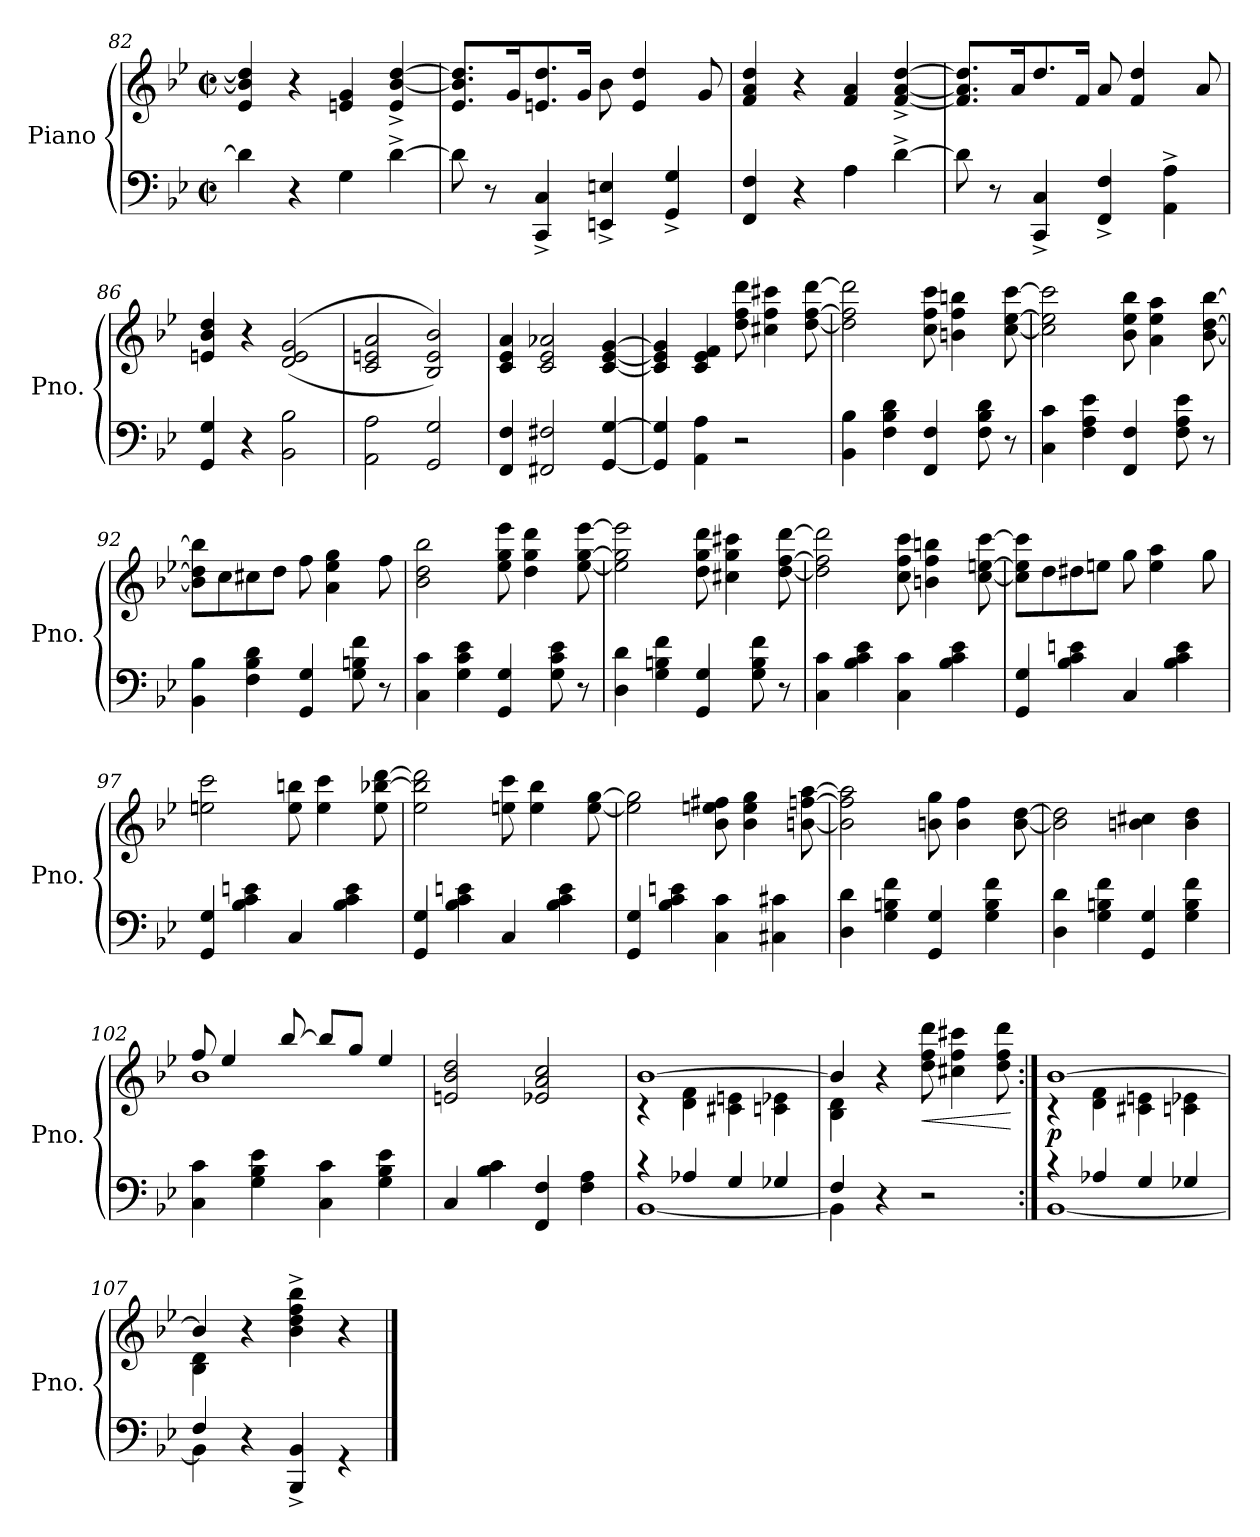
**kern	**kern	**dynam
*part1	*part1	*part1
*staff2	*staff1	*staff1/2
*I"Piano	*	*
*I'Pno.	*	*
*clefF4	*clefG2	*
*k[b-e-]	*k[b-e-]	*
*M2/2	*M2/2	*
*met(c|)	*met(c|)	*
=82	=82	=82
4d\]	4e-/ 4b-/] 4dd/]	.
4r	4r	.
4G\	4en/ 4g/	.
[4d^\	4e/^ [4b-/^ [4dd/^	.
=83	=83	=83
8d\]	8.e-/ 8.b-/] 8.dd/]L	.
8r	.	.
.	16g/K	.
4CC/^ 4C/^	8.en/ 8.dd/	.
.	16g/Jk	.
4EEn/^ 4En/^	8b-\	.
.	4e/ 4dd/	.
4GG/^ 4G/^	.	.
.	8g/	.
=84	=84	=84
4FF/ 4F/	4f/ 4a/ 4dd/	.
4r	4r	.
4A\	4f/ 4a/	.
[4d^\	[4f/^ [4a/^ [4dd/^	.
=85	=85	=85
8d\]	8.f/] 8.a/] 8.dd/]L	.
8r	.	.
.	16a/K	.
4CC/^ 4C/^	8.dd/	.
.	16f/Jk	.
4FF/^ 4F/^	8a/	.
.	4f/ 4dd/	.
4AA\^ 4A\^	.	.
.	8a/	.
=86	=86	=86
4GG/ 4G/	4en/ 4b-/ 4dd/	.
4r	4r	.
2BB-\ 2B-\	(<(>2d/ 2e/ 2g/	.
!!LO:LB:g=z
=87	=87	=87
2AA\ 2A\	2c/ 2en/ 2a/	.
2GG/ 2G/	2B-/ 2e/ 2b-/))	.
=88	=88	=88
4FF/ 4F/	4c/ 4e-/ 4a/	.
2FF#X/ 2F#X/	2c/ 2e-/ 2a-X/	.
[4GG/ [4G/	[4c/ [4e-/ [4g/	.
=89	=89	=89
4GG/] 4G/]	4c/] 4e-/] 4g/]	.
4AA\ 4A\	4c/ 4e-/ 4f/	.
2r	8dd\ 8ff\ 8ddd\	.
.	4cc#X\ 4ff\ 4ccc#X\	.
.	[8dd\ [8ff\ [8ddd\	.
=90	=90	=90
4BB-\ 4B-\	2dd\] 2ff\] 2ddd\]	.
4F\ 4B-\ 4d\	.	.
4FF/ 4F/	8cc\ 8ff\ 8ccc\	.
.	4bn\ 4ff\ 4bbn\	.
8F\ 8B-\ 8d\	.	.
8r	[8cc\ [8ee-\ [8ccc\	.
=91	=91	=91
4C\ 4c\	2cc\] 2ee-\] 2ccc\]	.
4F\ 4A\ 4e-\	.	.
4FF/ 4F/	8b-\ 8ee-\ 8bb-\	.
.	4a\ 4ee-\ 4aa\	.
8F\ 8A\ 8e-\	.	.
8r	[8b-\ [8dd\ [8bb-\	.
=92	=92	=92
4BB-\ 4B-\	8b-\] 8dd\] 8bb-\]L	.
.	8cc\	.
4F\ 4B-\ 4d\	8cc#X\	.
.	8dd\J	.
4GG/ 4G/	8ff\	.
.	4a\ 4ee-\ 4gg\	.
8G\ 8Bn\ 8f\	.	.
8r	8ff\	.
!!LO:LB:g=z
=93	=93	=93
4C\ 4c\	2b-\ 2dd\ 2bb-\	.
4G\ 4c\ 4e-\	.	.
4GG/ 4G/	8ee-\ 8gg\ 8eee-\	.
.	4dd\ 4gg\ 4ddd\	.
8G\ 8c\ 8e-\	.	.
8r	[8ee-\ [8gg\ [8eee-\	.
=94	=94	=94
4D\ 4d\	2ee-\] 2gg\] 2eee-\]	.
4G\ 4Bn\ 4f\	.	.
4GG/ 4G/	8dd\ 8gg\ 8ddd\	.
.	4cc#X\ 4gg\ 4ccc#X\	.
8G\ 8B\ 8f\	.	.
8r	[8dd\ [8ff\ [8ddd\	.
=95	=95	=95
4C\ 4c\	2dd\] 2ff\] 2ddd\]	.
4B-\ 4c\ 4e-\	.	.
4C\ 4c\	8cc\ 8ff\ 8ccc\	.
.	4bn\ 4ff\ 4bbn\	.
4B-\ 4c\ 4e-\	.	.
.	[8cc\ [8een\ [8ccc\	.
=96	=96	=96
4GG/ 4G/	8cc\] 8ee\] 8ccc\]L	.
.	8dd\	.
4B-\ 4c\ 4en\	8dd#X\	.
.	8een\J	.
4C/	8gg\	.
.	4ee\ 4aa\	.
4B-\ 4c\ 4e\	.	.
.	8gg\	.
=97	=97	=97
4GG/ 4G/	2een\ 2ccc\	.
4B-\ 4c\ 4en\	.	.
4C/	8ee\ 8bbn\	.
.	4ee\ 4ccc\	.
4B-\ 4c\ 4e\	.	.
.	8ee\ [8bb-X\ [8ddd\	.
!!LO:LB:g=z
=98	=98	=98
4GG/ 4G/	2ee-\ 2bb-\] 2ddd\]	.
4B-\ 4c\ 4en\	.	.
4C/	8een\ 8ccc\	.
.	4ee\ 4bb-\	.
4B-\ 4c\ 4e\	.	.
.	[8ee\ [8gg\	.
=99	=99	=99
4GG/ 4G/	2ee\] 2gg\]	.
4B-\ 4c\ 4en\	.	.
4C\ 4c\	8b-\ 8een\ 8ff#X\	.
.	4b-\ 4ee\ 4gg\	.
4C#X\ 4c#X\	.	.
.	[8bn\ [8ffn\ [8aa\	.
=100	=100	=100
4D\ 4d\	2b\] 2ff\] 2aa\]	.
4G\ 4Bn\ 4f\	.	.
4GG/ 4G/	8bn\ 8gg\	.
.	4b\ 4ff\	.
4G\ 4B\ 4f\	.	.
.	[8b\ [8dd\	.
=101	=101	=101
4D\ 4d\	2b\] 2dd\]	.
4G\ 4Bn\ 4f\	.	.
4GG/ 4G/	4bn\ 4cc#X\	.
4G\ 4B\ 4f\	4b\ 4dd\	.
=102	=102	=102
*	*^	*
4C\ 4c\	8ff/	1b-	.
.	4ee-/	.	.
4G\ 4B-\ 4e-\	.	.	.
.	[8bb-/	.	.
4C\ 4c\	8bb-/L]	.	.
.	8gg/J	.	.
4G\ 4B-\ 4e-\	4ee-/	.	.
*	*v	*v	*
=103	=103	=103
4C/	2en/ 2b-/ 2dd/	.
4B-\ 4c\	.	.
4FF/ 4F/	2e-X/ 2a/ 2cc/	.
4F\ 4A\	.	.
!!LO:PB:g=z
=104	=104	=104
*^	*^	*
4r	[1BB-	[1b-	4r	.
4A-X/	.	.	4d\ 4f\	.
4G/	.	.	4c#X\ 4en\	.
4G-X/	.	.	4cn\ 4e-X\	.
=105	=105	=105	=105	=105
4F/	4BB-\]	4b-/]	4B-\ 4d\	.
4r	4ryy	4r	4ryy	.
!	!	!	!	!LO:HP:b
2r	2ryy	8dd\ 8ff\ 8ddd\	2ryy	<
.	.	4cc#X\ 4ff\ 4ccc#X\	.	.
.	.	8dd\ 8ff\ 8ddd\	.	.
*v	*v	*	*	*
*	*v	*v	*
.	.	[
=106:|!	=106:|!	=106:|!
*^	*^	*
!	!	!	!	!LO:DY:b
4r	[1BB-	[1b-	4r	p
4A-X/	.	.	4d\ 4f\	.
4G/	.	.	4c#X\ 4en\	.
4G-X/	.	.	4cn\ 4e-X\	.
=107	=107	=107	=107	=107
4F/	4BB-\]	4b-/]	4B-\ 4d\	.
4r	4ryy	4r	2.ryy	.
4BBB-/^ 4BB-/^	2ryy	4b-\^ 4dd\^ 4ff\^ 4bb-\^	.	.
4rGG	.	4r	.	.
*v	*v	*	*	*
*	*v	*v	*
==	==	==
*-	*-	*-
